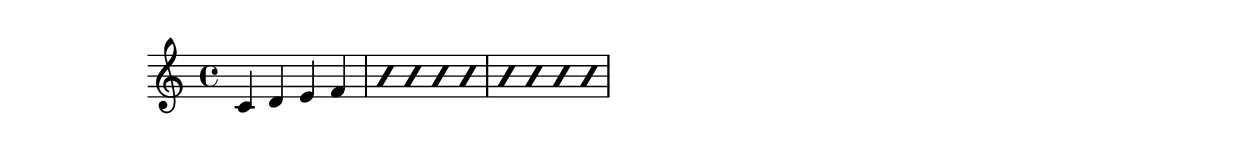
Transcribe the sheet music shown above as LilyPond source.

%% DO NOT EDIT this file manually; it was automatically
%% generated from the LilyPond Snippet Repository
%% (http://lsr.di.unimi.it).
%%
%% Make any changes in the LSR itself, or in
%% `Documentation/snippets/new/`, then run
%% `scripts/auxiliar/makelsr.pl`.
%%
%% This file is in the public domain.

\version "2.24.0"

\header {
  lsrtags = "rhythms, tweaks-and-overrides"

  texidoc = "
In @qq{simple} lead-sheets, sometimes no actual notes are written,
instead only @qq{rhythmic patterns} and chords above the measures are
notated giving the structure of a song. Such a feature is for example
useful while creating/transcribing the structure of a song and also
when sharing lead sheets with guitarists or jazz musicians.

The standard support for this using @code{\\repeat percent} is
unsuitable here since the first beat has to be an ordinary note or
rest.

This example shows two solutions to this problem, by redefining
ordinary rests to be printed as slashes. (If the duration of each beat
is not a quarter note, replace the @code{r4} in the definitions with a
rest of the appropriate duration).
"

  doctitle = "Rhythmic slashes"
} % begin verbatim


% Macro to print single slash
rs = {
  \once \override Rest.stencil = #ly:percent-repeat-interface::beat-slash
  \once \override Rest.thickness = #0.48
  \once \override Rest.slope = #1.7
  r4
}

% Function to print a specified number of slashes
comp = #(define-music-function (count) (integer?)
  #{
    \override Rest.stencil = #ly:percent-repeat-interface::beat-slash
    \override Rest.thickness = #0.48
    \override Rest.slope = #1.7
    \repeat unfold $count { r4 }
    \revert Rest.stencil
  #}
)

\score {
  \relative c' {
    c4 d e f |
    \rs \rs \rs \rs |
    \comp #4 |
  }
}
